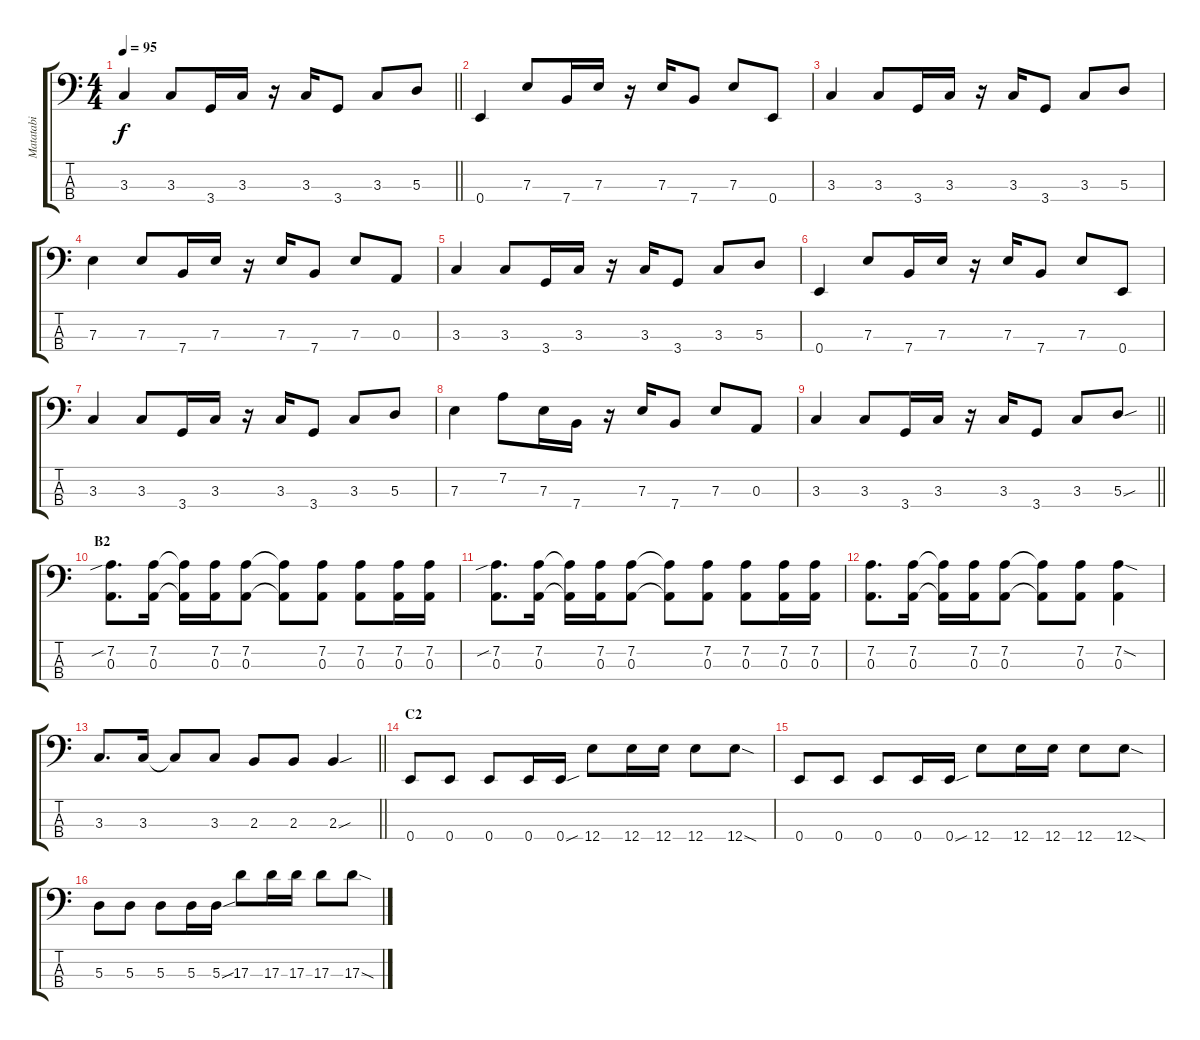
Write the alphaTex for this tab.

\track ("Matatabi" "Matatabi") {instrument electricbasspick}
\staff {score tabs}
\tuning (G2 D2 A1 E1) {hide}
\ts (4 4)
\tempo 95
\clef f4
\barLineRight lightlight
\ks c
3.3.4{dy f} 3.3.8 3.4.16 3.3.16 r.16 3.3.16 3.4.8 3.3.8 5.3.8 |
0.4.4 7.3.8 7.4.16 7.3.16 r.16 7.3.16 7.4.8 7.3.8 0.4.8 |
3.3.4 3.3.8 3.4.16 3.3.16 r.16 3.3.16 3.4.8 3.3.8 5.3.8 |
7.3.4 7.3.8 7.4.16 7.3.16 r.16 7.3.16 7.4.8 7.3.8 0.3.8 |
3.3.4 3.3.8 3.4.16 3.3.16 r.16 3.3.16 3.4.8 3.3.8 5.3.8 |
0.4.4 7.3.8 7.4.16 7.3.16 r.16 7.3.16 7.4.8 7.3.8 0.4.8 |
3.3.4 3.3.8 3.4.16 3.3.16 r.16 3.3.16 3.4.8 3.3.8 5.3.8 |
7.3.4 7.2.8 7.3.16 7.4.16 r.16 7.3.16 7.4.8 7.3.8 0.3.8 |
\barLineRight lightlight
3.3.4 3.3.8 3.4.16 3.3.16 r.16 3.3.16 3.4.8 3.3.8 5.3{sou}.8 |
\section ("" "B2")
(7.2{sib} 0.3).8{d} (7.2 0.3).16 (7.2{t} 0.3{t}).16 (7.2 0.3).16 (7.2 0.3).8 (7.2{t} 0.3{t}).8 (7.2 0.3).8 (7.2 0.3).8 (7.2 0.3).16 (7.2 0.3).16 |
(7.2{sib} 0.3).8{d} (7.2 0.3).16 (7.2{t} 0.3{t}).16 (7.2 0.3).16 (7.2 0.3).8 (7.2{t} 0.3{t}).8 (7.2 0.3).8 (7.2 0.3).8 (7.2 0.3).16 (7.2 0.3).16 |
(7.2 0.3).8{d} (7.2 0.3).16 (7.2{t} 0.3{t}).16 (7.2 0.3).16 (7.2 0.3).8 (7.2{t} 0.3{t}).8 (7.2 0.3).8 (7.2{sod} 0.3).4 |
\barLineRight lightlight
3.3.8{d} 3.3.16 3.3{t}.8 3.3.8 2.3.8 2.3.8 2.3{sou}.4 |
\section ("" "C2")
0.4.8 0.4.8 0.4.8 0.4.16 0.4{sou}.16 12.4.8 12.4.16 12.4.16 12.4.8 12.4{sod}.8 |
0.4.8 0.4.8 0.4.8 0.4.16 0.4{sou}.16 12.4.8 12.4.16 12.4.16 12.4.8 12.4{sod}.8 |
5.3.8 5.3.8 5.3.8 5.3.16 5.3{sou}.16 17.3.8 17.3.16 17.3.16 17.3.8 17.3{sod}.8
